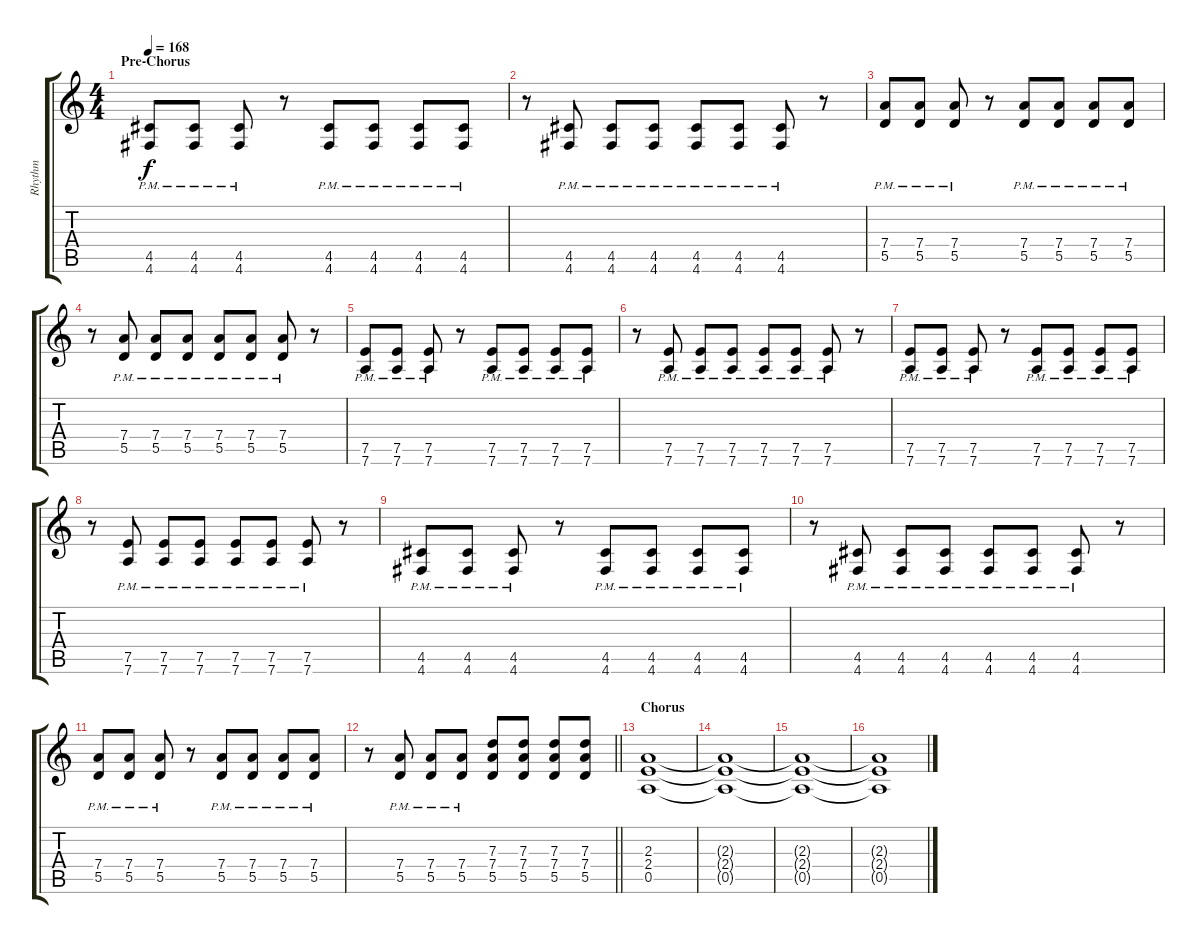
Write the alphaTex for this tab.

\track ("Rhythm" "Rhythm") {instrument distortionguitar}
\staff {score tabs}
\tuning (E4 B3 G3 D3 A2 D2) {hide}
\ts (4 4)
\section ("" "Pre-Chorus")
\tempo 168
\clef g2
\ks c
(4.5{pm} 4.6{pm}).8{dy f volume 10} (4.5{pm} 4.6{pm}).8 (4.5{pm} 4.6{pm}).8 r.8 (4.5{pm} 4.6{pm}).8 (4.5{pm} 4.6{pm}).8 (4.5{pm} 4.6{pm}).8 (4.5{pm} 4.6{pm}).8 |
r.8 (4.5{pm} 4.6{pm}).8 (4.5{pm} 4.6{pm}).8 (4.5{pm} 4.6{pm}).8 (4.5{pm} 4.6{pm}).8 (4.5{pm} 4.6{pm}).8 (4.5{pm} 4.6{pm}).8 r.8 |
(7.4{pm} 5.5{pm}).8 (7.4{pm} 5.5{pm}).8 (7.4{pm} 5.5{pm}).8 r.8 (7.4{pm} 5.5{pm}).8 (7.4{pm} 5.5{pm}).8 (7.4{pm} 5.5{pm}).8 (7.4{pm} 5.5{pm}).8 |
r.8 (7.4{pm} 5.5{pm}).8 (7.4{pm} 5.5{pm}).8 (7.4{pm} 5.5{pm}).8 (7.4{pm} 5.5{pm}).8 (7.4{pm} 5.5{pm}).8 (7.4{pm} 5.5{pm}).8 r.8 |
(7.5{pm} 7.6{pm}).8 (7.5{pm} 7.6{pm}).8 (7.5{pm} 7.6{pm}).8 r.8 (7.5{pm} 7.6{pm}).8 (7.5{pm} 7.6{pm}).8 (7.5{pm} 7.6{pm}).8 (7.5{pm} 7.6{pm}).8 |
r.8 (7.5{pm} 7.6{pm}).8 (7.5{pm} 7.6{pm}).8 (7.5{pm} 7.6{pm}).8 (7.5{pm} 7.6{pm}).8 (7.5{pm} 7.6{pm}).8 (7.5{pm} 7.6{pm}).8 r.8 |
(7.5{pm} 7.6{pm}).8 (7.5{pm} 7.6{pm}).8 (7.5{pm} 7.6{pm}).8 r.8 (7.5{pm} 7.6{pm}).8 (7.5{pm} 7.6{pm}).8 (7.5{pm} 7.6{pm}).8 (7.5{pm} 7.6{pm}).8 |
r.8 (7.5{pm} 7.6{pm}).8 (7.5{pm} 7.6{pm}).8 (7.5{pm} 7.6{pm}).8 (7.5{pm} 7.6{pm}).8 (7.5{pm} 7.6{pm}).8 (7.5{pm} 7.6{pm}).8 r.8 |
(4.5{pm} 4.6{pm}).8 (4.5{pm} 4.6{pm}).8 (4.5{pm} 4.6{pm}).8 r.8 (4.5{pm} 4.6{pm}).8 (4.5{pm} 4.6{pm}).8 (4.5{pm} 4.6{pm}).8 (4.5{pm} 4.6{pm}).8 |
r.8 (4.5{pm} 4.6{pm}).8 (4.5{pm} 4.6{pm}).8 (4.5{pm} 4.6{pm}).8 (4.5{pm} 4.6{pm}).8 (4.5{pm} 4.6{pm}).8 (4.5{pm} 4.6{pm}).8 r.8 |
(7.4{pm} 5.5{pm}).8 (7.4{pm} 5.5{pm}).8 (7.4{pm} 5.5{pm}).8 r.8 (7.4{pm} 5.5{pm}).8 (7.4{pm} 5.5{pm}).8 (7.4{pm} 5.5{pm}).8 (7.4{pm} 5.5{pm}).8 |
\barLineRight lightlight
r.8 (7.4{pm} 5.5{pm}).8 (7.4{pm} 5.5{pm}).8 (7.4{pm} 5.5{pm}).8 (7.3 7.4 5.5).8 (7.3 7.4 5.5).8 (7.3 7.4 5.5).8 (7.3 7.4 5.5).8 |
\section ("" "Chorus")
(2.3 2.4 0.5).1 |
(2.3{t} 2.4{t} 0.5{t}).1 |
(2.3{t} 2.4{t} 0.5{t}).1 |
(2.3{t} 2.4{t} 0.5{t}).1
